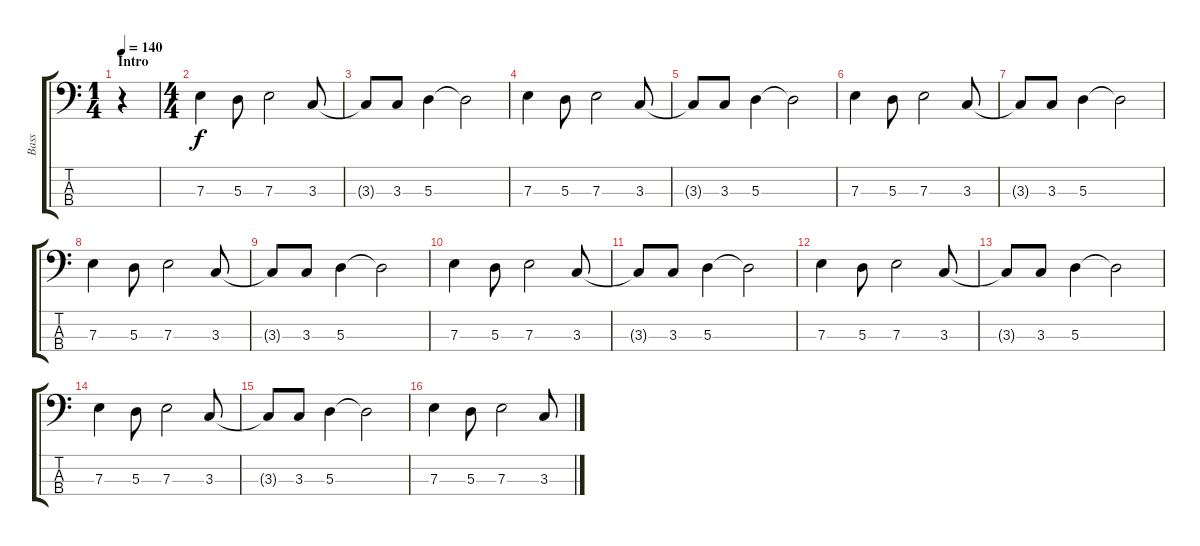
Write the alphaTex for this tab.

\track ("Bass" "Bass") {instrument electricbassfinger}
\staff {score tabs}
\tuning (G2 D2 A1 E1) {hide}
\ts (1 4)
\section ("" "Intro")
\tempo 140
\clef f4
\ks c
r.4{dy f instrument electricbassfinger} |
\ts (4 4)
7.3.4 5.3.8 7.3.2 3.3.8 |
3.3{t}.8 3.3.8 5.3.4 5.3{t}.2 |
7.3.4 5.3.8 7.3.2 3.3.8 |
3.3{t}.8 3.3.8 5.3.4 5.3{t}.2 |
7.3.4 5.3.8 7.3.2 3.3.8 |
3.3{t}.8 3.3.8 5.3.4 5.3{t}.2 |
7.3.4 5.3.8 7.3.2 3.3.8 |
3.3{t}.8 3.3.8 5.3.4 5.3{t}.2 |
7.3.4 5.3.8 7.3.2 3.3.8 |
3.3{t}.8 3.3.8 5.3.4 5.3{t}.2 |
7.3.4 5.3.8 7.3.2 3.3.8 |
3.3{t}.8 3.3.8 5.3.4 5.3{t}.2 |
7.3.4 5.3.8 7.3.2 3.3.8 |
3.3{t}.8 3.3.8 5.3.4 5.3{t}.2 |
7.3.4 5.3.8 7.3.2 3.3.8
